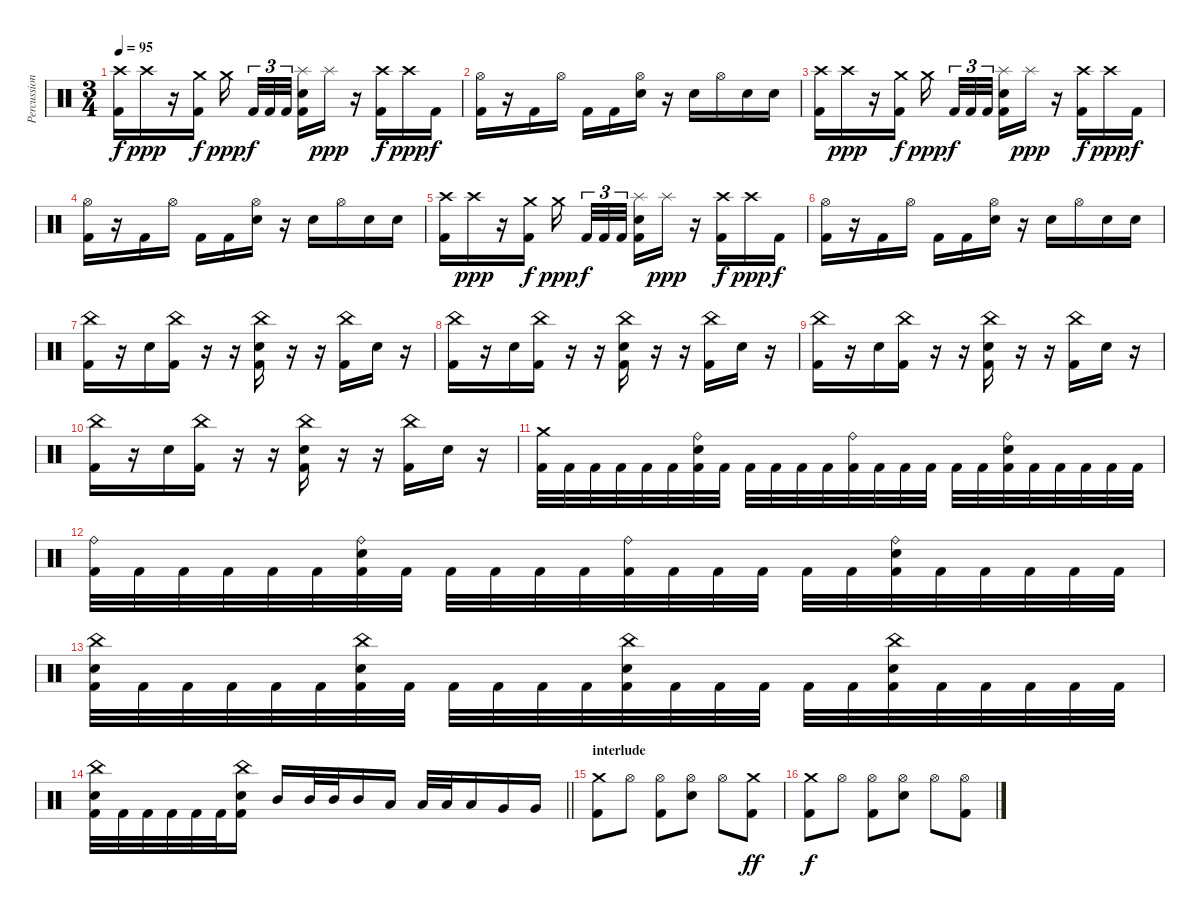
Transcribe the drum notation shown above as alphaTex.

\track ("Percussion" "Percussion") {instrument percussion}
\staff {score}
\articulation defaults
\ts (3 4)
\tempo 95
\clef neutral
\ks c
("Crash high (hit)" "Kick (hit) 2").16{dy f} "Crash high (hit)".16{dy ppp} r.16 ("Crash medium (hit)" "Kick (hit) 2").16{dy f} "Crash medium (hit)".16{dy ppp beam splitsecondary} "Kick (hit) 2".32{tu (3 2) dy f} "Kick (hit) 2".32{tu (3 2)} "Kick (hit) 2".32{tu (3 2) beam splitsecondary} ("Splash (hit)" "Electric Snare (hit)" "Kick (hit) 2").16 "Splash (hit)".16{dy ppp} r.16 ("Crash high (hit)" "Kick (hit) 2").16{dy f} "Crash high (hit)".16{dy ppp} "Kick (hit) 2".16{dy f} |
("Hi-Hat (open)" "Kick (hit) 2").16 r.16 "Kick (hit) 2".16 "Hi-Hat (open)".16 "Kick (hit) 2".16 "Kick (hit) 2".16 ("Hi-Hat (open)" "Electric Snare (hit)").16 r.16 "Electric Snare (hit)".16 "Hi-Hat (open)".16 "Electric Snare (hit)".16 "Electric Snare (hit)".16 |
("Crash high (hit)" "Kick (hit) 2").16 "Crash high (hit)".16{dy ppp} r.16 ("Crash medium (hit)" "Kick (hit) 2").16{dy f} "Crash medium (hit)".16{dy ppp beam splitsecondary} "Kick (hit) 2".32{tu (3 2) dy f} "Kick (hit) 2".32{tu (3 2)} "Kick (hit) 2".32{tu (3 2) beam splitsecondary} ("Splash (hit)" "Electric Snare (hit)" "Kick (hit) 2").16 "Splash (hit)".16{dy ppp} r.16 ("Crash high (hit)" "Kick (hit) 2").16{dy f} "Crash high (hit)".16{dy ppp} "Kick (hit) 2".16{dy f} |
("Hi-Hat (open)" "Kick (hit) 2").16 r.16 "Kick (hit) 2".16 "Hi-Hat (open)".16 "Kick (hit) 2".16 "Kick (hit) 2".16 ("Hi-Hat (open)" "Electric Snare (hit)").16 r.16 "Electric Snare (hit)".16 "Hi-Hat (open)".16 "Electric Snare (hit)".16 "Electric Snare (hit)".16 |
("Crash high (hit)" "Kick (hit) 2").16 "Crash high (hit)".16{dy ppp} r.16 ("Crash medium (hit)" "Kick (hit) 2").16{dy f} "Crash medium (hit)".16{dy ppp beam splitsecondary} "Kick (hit) 2".32{tu (3 2) dy f} "Kick (hit) 2".32{tu (3 2)} "Kick (hit) 2".32{tu (3 2) beam splitsecondary} ("Splash (hit)" "Electric Snare (hit)" "Kick (hit) 2").16 "Splash (hit)".16{dy ppp} r.16 ("Crash high (hit)" "Kick (hit) 2").16{dy f} "Crash high (hit)".16{dy ppp} "Kick (hit) 2".16{dy f} |
("Hi-Hat (open)" "Kick (hit) 2").16 r.16 "Kick (hit) 2".16 "Hi-Hat (open)".16 "Kick (hit) 2".16 "Kick (hit) 2".16 ("Hi-Hat (open)" "Electric Snare (hit)").16 r.16 "Electric Snare (hit)".16 "Hi-Hat (open)".16 "Electric Snare (hit)".16 "Electric Snare (hit)".16 |
("China (hit)" "Kick (hit) 2").16 r.16 "Electric Snare (hit)".16 ("China (hit)" "Kick (hit) 2").16 r.16 r.16 ("China (hit)" "Electric Snare (hit)" "Kick (hit) 2").16 r.16 r.16 ("China (hit)" "Kick (hit) 2").16 "Electric Snare (hit)".16 r.16 |
("China (hit)" "Kick (hit) 2").16 r.16 "Electric Snare (hit)".16 ("China (hit)" "Kick (hit) 2").16 r.16 r.16 ("China (hit)" "Electric Snare (hit)" "Kick (hit) 2").16 r.16 r.16 ("China (hit)" "Kick (hit) 2").16 "Electric Snare (hit)".16 r.16 |
("China (hit)" "Kick (hit) 2").16 r.16 "Electric Snare (hit)".16 ("China (hit)" "Kick (hit) 2").16 r.16 r.16 ("China (hit)" "Electric Snare (hit)" "Kick (hit) 2").16 r.16 r.16 ("China (hit)" "Kick (hit) 2").16 "Electric Snare (hit)".16 r.16 |
("China (hit)" "Kick (hit) 2").16 r.16 "Electric Snare (hit)".16 ("China (hit)" "Kick (hit) 2").16 r.16 r.16 ("China (hit)" "Electric Snare (hit)" "Kick (hit) 2").16 r.16 r.16 ("China (hit)" "Kick (hit) 2").16 "Electric Snare (hit)".16 r.16 |
("Crash medium (hit)" "Kick (hit) 2").32 "Kick (hit) 2".32 "Kick (hit) 2".32 "Kick (hit) 2".32 "Kick (hit) 2".32 "Kick (hit) 2".32 ("Ride (bell)" "Electric Snare (hit)" "Kick (hit) 2").32 "Kick (hit) 2".32 "Kick (hit) 2".32 "Kick (hit) 2".32 "Kick (hit) 2".32 "Kick (hit) 2".32 ("Ride (bell)" "Kick (hit) 2").32 "Kick (hit) 2".32 "Kick (hit) 2".32 "Kick (hit) 2".32 "Kick (hit) 2".32 "Kick (hit) 2".32 ("Ride (bell)" "Electric Snare (hit)" "Kick (hit) 2").32 "Kick (hit) 2".32 "Kick (hit) 2".32 "Kick (hit) 2".32 "Kick (hit) 2".32 "Kick (hit) 2".32 |
("Ride (bell)" "Kick (hit) 2").32 "Kick (hit) 2".32 "Kick (hit) 2".32 "Kick (hit) 2".32 "Kick (hit) 2".32 "Kick (hit) 2".32 ("Ride (bell)" "Electric Snare (hit)" "Kick (hit) 2").32 "Kick (hit) 2".32 "Kick (hit) 2".32 "Kick (hit) 2".32 "Kick (hit) 2".32 "Kick (hit) 2".32 ("Ride (bell)" "Kick (hit) 2").32 "Kick (hit) 2".32 "Kick (hit) 2".32 "Kick (hit) 2".32 "Kick (hit) 2".32 "Kick (hit) 2".32 ("Ride (bell)" "Electric Snare (hit)" "Kick (hit) 2").32 "Kick (hit) 2".32 "Kick (hit) 2".32 "Kick (hit) 2".32 "Kick (hit) 2".32 "Kick (hit) 2".32 |
("China (hit)" "Electric Snare (hit)" "Kick (hit) 2").32 "Kick (hit) 2".32 "Kick (hit) 2".32 "Kick (hit) 2".32 "Kick (hit) 2".32 "Kick (hit) 2".32 ("China (hit)" "Electric Snare (hit)" "Kick (hit) 2").32 "Kick (hit) 2".32 "Kick (hit) 2".32 "Kick (hit) 2".32 "Kick (hit) 2".32 "Kick (hit) 2".32 ("China (hit)" "Electric Snare (hit)" "Kick (hit) 2").32 "Kick (hit) 2".32 "Kick (hit) 2".32 "Kick (hit) 2".32 "Kick (hit) 2".32 "Kick (hit) 2".32 ("China (hit)" "Electric Snare (hit)" "Kick (hit) 2").32 "Kick (hit) 2".32 "Kick (hit) 2".32 "Kick (hit) 2".32 "Kick (hit) 2".32 "Kick (hit) 2".32 |
\barLineRight lightlight
("China (hit)" "Electric Snare (hit)" "Kick (hit) 2").32 "Kick (hit) 2".32 "Kick (hit) 2".32 "Kick (hit) 2".32 "Kick (hit) 2".32 "Kick (hit) 2".32 ("China (hit)" "Electric Snare (hit)" "Kick (hit) 2").16 "Mid Tom (hit)".16 "Mid Tom (hit)".32 "Mid Tom (hit)".32 "Mid Tom (hit)".16 "Low Tom (hit)".16 "Low Tom (hit)".32 "Low Tom (hit)".32 "Low Tom (hit)".16 "Very Low Tom (hit)".16 "Very Low Tom (hit)".16 |
\section ("" "interlude")
("Crash medium (hit)" "Kick (hit) 2").8 "Hi-Hat (open)".8 ("Hi-Hat (open)" "Kick (hit) 2").8 ("Hi-Hat (open)" "Electric Snare (hit)").8 "Hi-Hat (open)".8 ("Crash medium (hit)" "Kick (hit) 2").8{dy ff} |
("Crash medium (hit)" "Kick (hit) 2").8{dy f} "Hi-Hat (open)".8 ("Hi-Hat (open)" "Kick (hit) 2").8 ("Hi-Hat (open)" "Electric Snare (hit)").8 "Hi-Hat (open)".8 ("Hi-Hat (open)" "Kick (hit) 2").8
